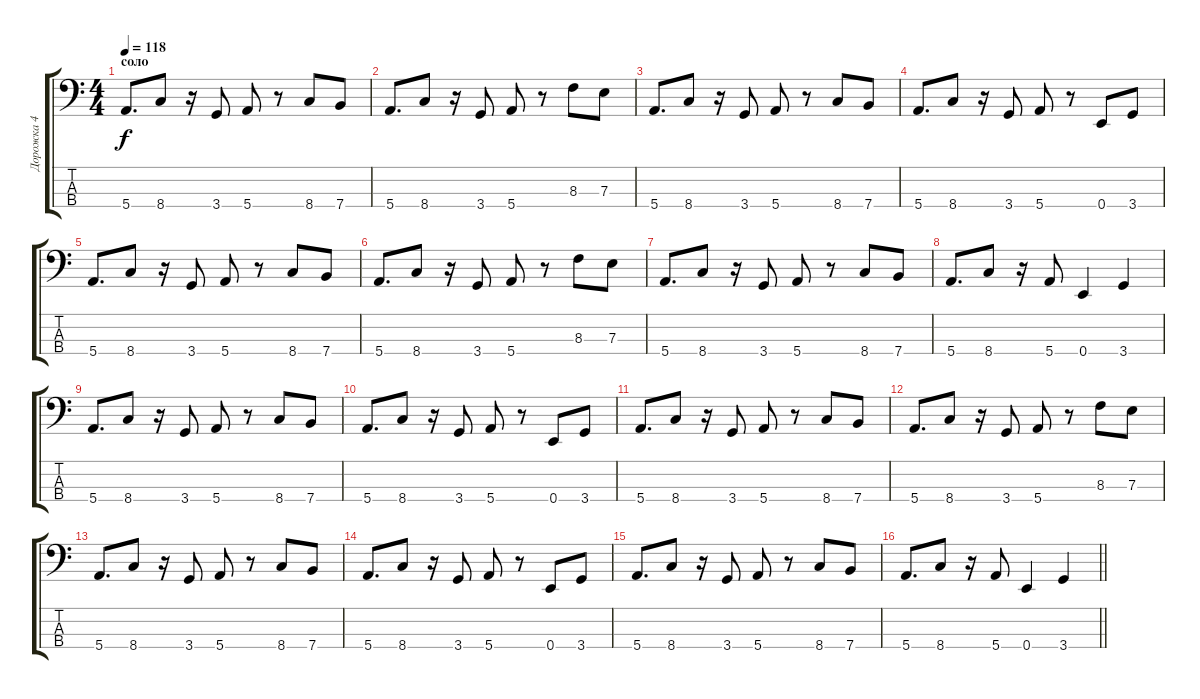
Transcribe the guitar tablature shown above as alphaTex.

\track ("Дорожка 4" "Дорожка 4") {instrument electricbassfinger}
\staff {score tabs}
\tuning (G2 D2 A1 E1) {hide}
\ts (4 4)
\section ("" "соло")
\tempo 118
\clef f4
\ks c
5.4.8{d dy f} 8.4.8 r.16 3.4.8 5.4.8 r.8 8.4.8 7.4.8 |
5.4.8{d} 8.4.8 r.16 3.4.8 5.4.8 r.8 8.3.8 7.3.8 |
5.4.8{d} 8.4.8 r.16 3.4.8 5.4.8 r.8 8.4.8 7.4.8 |
5.4.8{d} 8.4.8 r.16 3.4.8 5.4.8 r.8 0.4.8 3.4.8 |
5.4.8{d} 8.4.8 r.16 3.4.8 5.4.8 r.8 8.4.8 7.4.8 |
5.4.8{d} 8.4.8 r.16 3.4.8 5.4.8 r.8 8.3.8 7.3.8 |
5.4.8{d} 8.4.8 r.16 3.4.8 5.4.8 r.8 8.4.8 7.4.8 |
5.4.8{d} 8.4.8 r.16 5.4.8 0.4.4 3.4.4 |
5.4.8{d} 8.4.8 r.16 3.4.8 5.4.8 r.8 8.4.8 7.4.8 |
5.4.8{d} 8.4.8 r.16 3.4.8 5.4.8 r.8 0.4.8 3.4.8 |
5.4.8{d} 8.4.8 r.16 3.4.8 5.4.8 r.8 8.4.8 7.4.8 |
5.4.8{d} 8.4.8 r.16 3.4.8 5.4.8 r.8 8.3.8 7.3.8 |
5.4.8{d} 8.4.8 r.16 3.4.8 5.4.8 r.8 8.4.8 7.4.8 |
5.4.8{d} 8.4.8 r.16 3.4.8 5.4.8 r.8 0.4.8 3.4.8 |
5.4.8{d} 8.4.8 r.16 3.4.8 5.4.8 r.8 8.4.8 7.4.8 |
\barLineRight lightlight
5.4.8{d} 8.4.8 r.16 5.4.8 0.4.4 3.4.4
